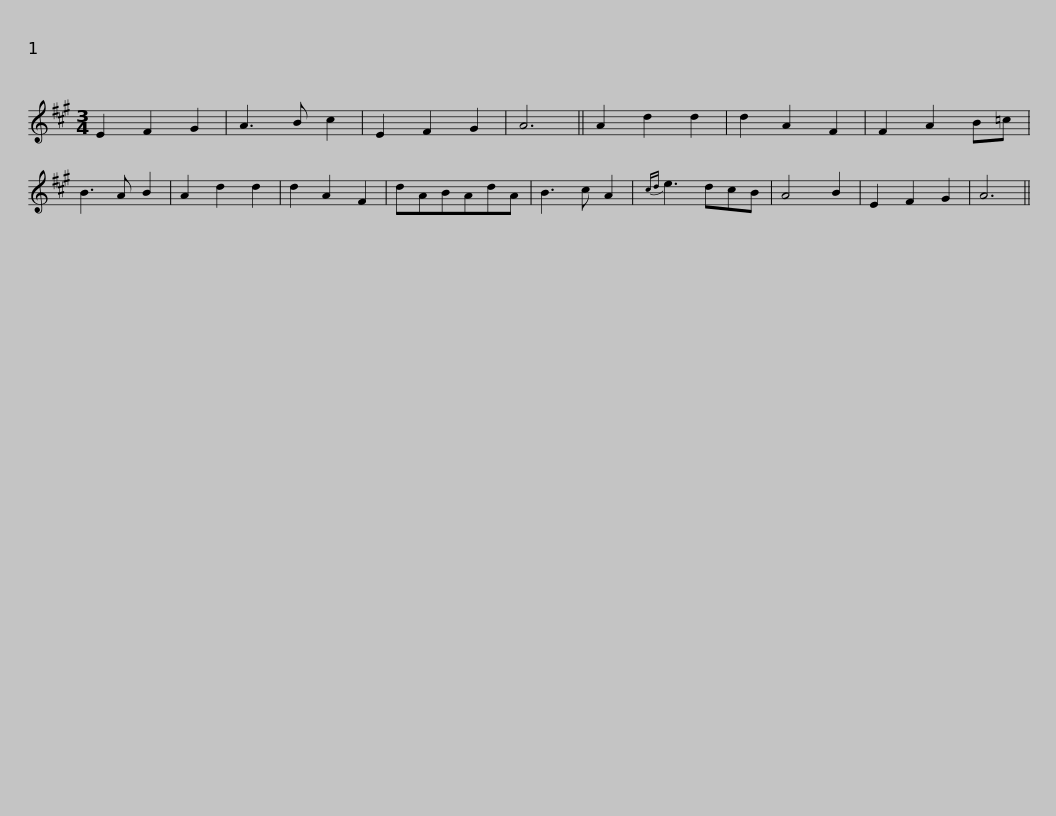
X:1
L:1/8
M:3/4
I:linebreak $
K:A
V:1 treble
V:1
 E2 F2 G2 | A3 B c2 | E2 F2 G2 | A6 || A2 d2 d2 | %5
 d2 A2 F2 | F2 A2 B=c | B3 A B2 | A2 d2 d2 | d2 A2 F2 | %10
 dABAdA |$ B3 c A2 |{cd} e3 dcB | A4 B2 | E2 F2 G2 | %15
 A6 || %16
